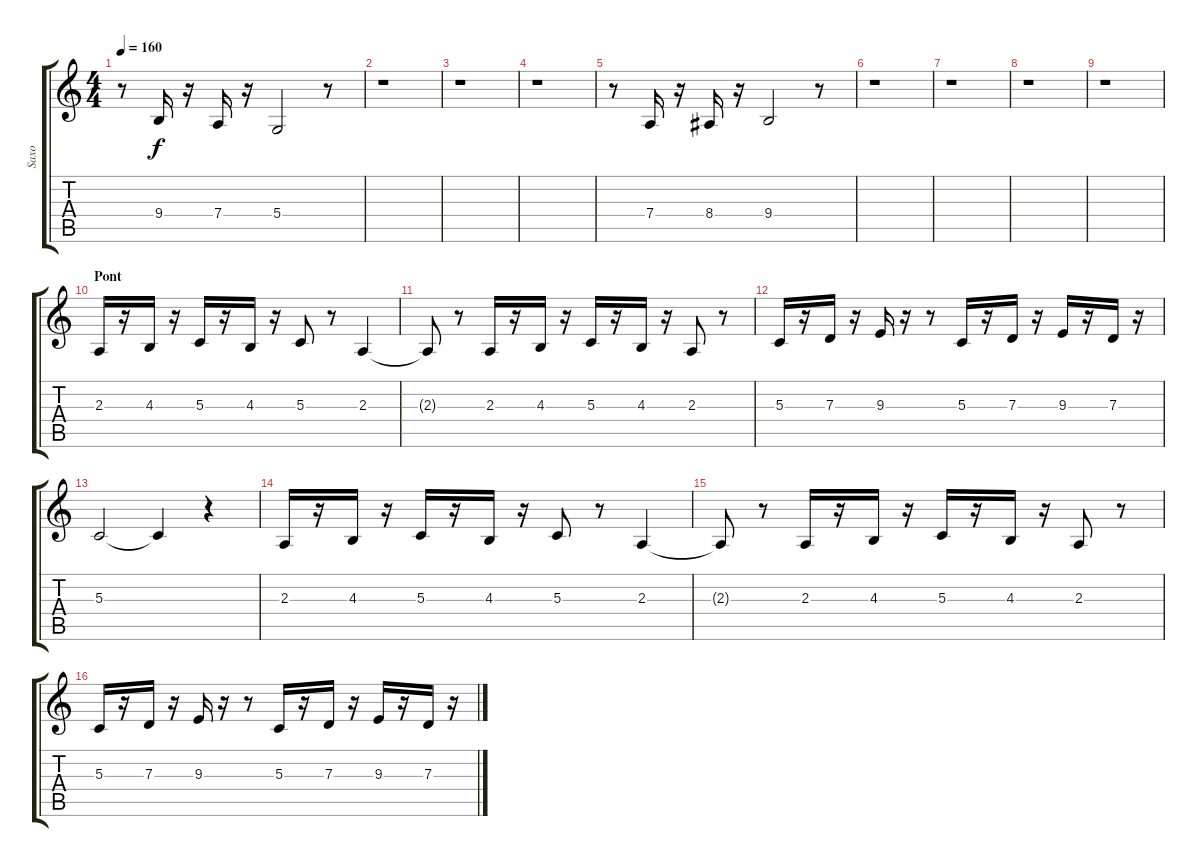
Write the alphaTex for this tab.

\track ("Saxo" "Saxo") {instrument tenorsax}
\staff {score tabs}
\tuning (E4 B3 G3 D3 A2 E2) {hide}
\ts (4 4)
\tempo 160
\clef g2
\ks c
r.8{dy f} 9.4.16 r.16 7.4.16 r.16 5.4.2 r.8 |
r.1 |
r.1 |
r.1 |
r.8 7.4.16 r.16 8.4.16 r.16 9.4.2 r.8 |
r.1 |
r.1 |
r.1 |
r.1 |
\section ("" "Pont")
2.3.16 r.16 4.3.16 r.16 5.3.16 r.16 4.3.16 r.16 5.3.8 r.8 2.3.4 |
2.3{t}.8 r.8 2.3.16 r.16 4.3.16 r.16 5.3.16 r.16 4.3.16 r.16 2.3.8 r.8 |
5.3.16 r.16 7.3.16 r.16 9.3.16 r.16 r.8 5.3.16 r.16 7.3.16 r.16 9.3.16 r.16 7.3.16 r.16 |
5.3.2 5.3{t}.4 r.4 |
2.3.16 r.16 4.3.16 r.16 5.3.16 r.16 4.3.16 r.16 5.3.8 r.8 2.3.4 |
2.3{t}.8 r.8 2.3.16 r.16 4.3.16 r.16 5.3.16 r.16 4.3.16 r.16 2.3.8 r.8 |
5.3.16 r.16 7.3.16 r.16 9.3.16 r.16 r.8 5.3.16 r.16 7.3.16 r.16 9.3.16 r.16 7.3.16 r.16
